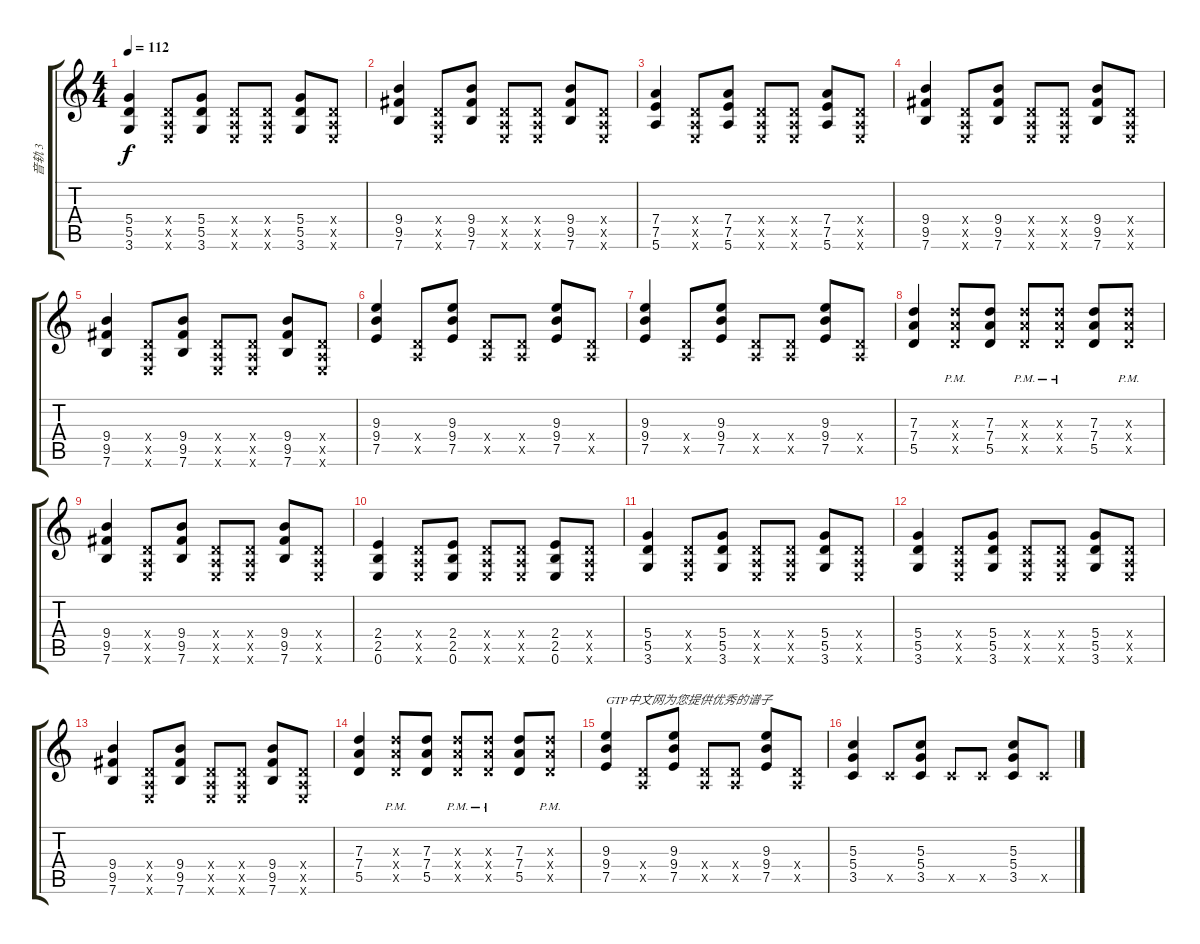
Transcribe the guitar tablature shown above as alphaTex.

\track ("音轨 3" "音轨 3") {instrument overdrivenguitar}
\staff {score tabs}
\tuning (E4 B3 G3 D3 A2 E2) {hide}
\ts (4 4)
\tempo 112
\clef g2
\ks c
(5.4 5.5 3.6).4{dy f} (0.4{x} 0.5{x} 0.6{x}).8 (5.4 5.5 3.6).8 (0.4{x} 0.5{x} 0.6{x}).8 (0.4{x} 0.5{x} 0.6{x}).8 (5.4 5.5 3.6).8 (0.4{x} 0.5{x} 0.6{x}).8 |
(9.4 9.5 7.6).4 (0.4{x} 0.5{x} 0.6{x}).8 (9.4 9.5 7.6).8 (0.4{x} 0.5{x} 0.6{x}).8 (0.4{x} 0.5{x} 0.6{x}).8 (9.4 9.5 7.6).8 (0.4{x} 0.5{x} 0.6{x}).8 |
(7.4 7.5 5.6).4 (0.4{x} 0.5{x} 0.6{x}).8 (7.4 7.5 5.6).8 (0.4{x} 0.5{x} 0.6{x}).8 (0.4{x} 0.5{x} 0.6{x}).8 (7.4 7.5 5.6).8 (0.4{x} 0.5{x} 0.6{x}).8 |
(9.4 9.5 7.6).4 (0.4{x} 0.5{x} 0.6{x}).8 (9.4 9.5 7.6).8 (0.4{x} 0.5{x} 0.6{x}).8 (0.4{x} 0.5{x} 0.6{x}).8 (9.4 9.5 7.6).8 (0.4{x} 0.5{x} 0.6{x}).8 |
(9.4 9.5 7.6).4 (0.4{x} 0.5{x} 0.6{x}).8 (9.4 9.5 7.6).8 (0.4{x} 0.5{x} 0.6{x}).8 (0.4{x} 0.5{x} 0.6{x}).8 (9.4 9.5 7.6).8 (0.4{x} 0.5{x} 0.6{x}).8 |
(9.3 9.4 7.5).4 (0.4{x} 0.5{x}).8 (9.3 9.4 7.5).8 (0.4{x} 0.5{x}).8 (0.4{x} 0.5{x}).8 (9.3 9.4 7.5).8 (0.4{x} 0.5{x}).8 |
(9.3 9.4 7.5).4 (0.4{x} 0.5{x}).8 (9.3 9.4 7.5).8 (0.4{x} 0.5{x}).8 (0.4{x} 0.5{x}).8 (9.3 9.4 7.5).8 (0.4{x} 0.5{x}).8 |
(7.3 7.4 5.5).4 (7.3{pm x} 7.4{x} 5.5{x}).8 (7.3 7.4 5.5).8 (7.3{pm x} 7.4{x} 5.5{x}).8 (7.3{pm x} 7.4{x} 5.5{x}).8 (7.3 7.4 5.5).8 (7.3{pm x} 7.4{x} 5.5{x}).8 |
(9.4 9.5 7.6).4 (0.4{x} 0.5{x} 0.6{x}).8 (9.4 9.5 7.6).8 (0.4{x} 0.5{x} 0.6{x}).8 (0.4{x} 0.5{x} 0.6{x}).8 (9.4 9.5 7.6).8 (0.4{x} 0.5{x} 0.6{x}).8 |
(2.4 2.5 0.6).4 (0.4{x} 0.5{x} 0.6{x}).8 (2.4 2.5 0.6).8 (0.4{x} 0.5{x} 0.6{x}).8 (0.4{x} 0.5{x} 0.6{x}).8 (2.4 2.5 0.6).8 (0.4{x} 0.5{x} 0.6{x}).8 |
(5.4 5.5 3.6).4 (0.4{x} 0.5{x} 0.6{x}).8 (5.4 5.5 3.6).8 (0.4{x} 0.5{x} 0.6{x}).8 (0.4{x} 0.5{x} 0.6{x}).8 (5.4 5.5 3.6).8 (0.4{x} 0.5{x} 0.6{x}).8 |
(5.4 5.5 3.6).4 (0.4{x} 0.5{x} 0.6{x}).8 (5.4 5.5 3.6).8 (0.4{x} 0.5{x} 0.6{x}).8 (0.4{x} 0.5{x} 0.6{x}).8 (5.4 5.5 3.6).8 (0.4{x} 0.5{x} 0.6{x}).8 |
(9.4 9.5 7.6).4 (0.4{x} 0.5{x} 0.6{x}).8 (9.4 9.5 7.6).8 (0.4{x} 0.5{x} 0.6{x}).8 (0.4{x} 0.5{x} 0.6{x}).8 (9.4 9.5 7.6).8 (0.4{x} 0.5{x} 0.6{x}).8 |
(7.3 7.4 5.5).4 (7.3{pm x} 7.4{x} 5.5{x}).8 (7.3 7.4 5.5).8 (7.3{pm x} 7.4{x} 5.5{x}).8 (7.3{pm x} 7.4{x} 5.5{x}).8 (7.3 7.4 5.5).8 (7.3{pm x} 7.4{x} 5.5{x}).8 |
(9.3 9.4 7.5).4{txt "GTP中文网为您提供优秀的谱子"} (0.4{x} 0.5{x}).8 (9.3 9.4 7.5).8 (0.4{x} 0.5{x}).8 (0.4{x} 0.5{x}).8 (9.3 9.4 7.5).8 (0.4{x} 0.5{x}).8 |
(5.3 5.4 3.5).4 3.5{x}.8 (5.3 5.4 3.5).8 3.5{x}.8 3.5{x}.8 (5.3 5.4 3.5).8 3.5{x}.8
